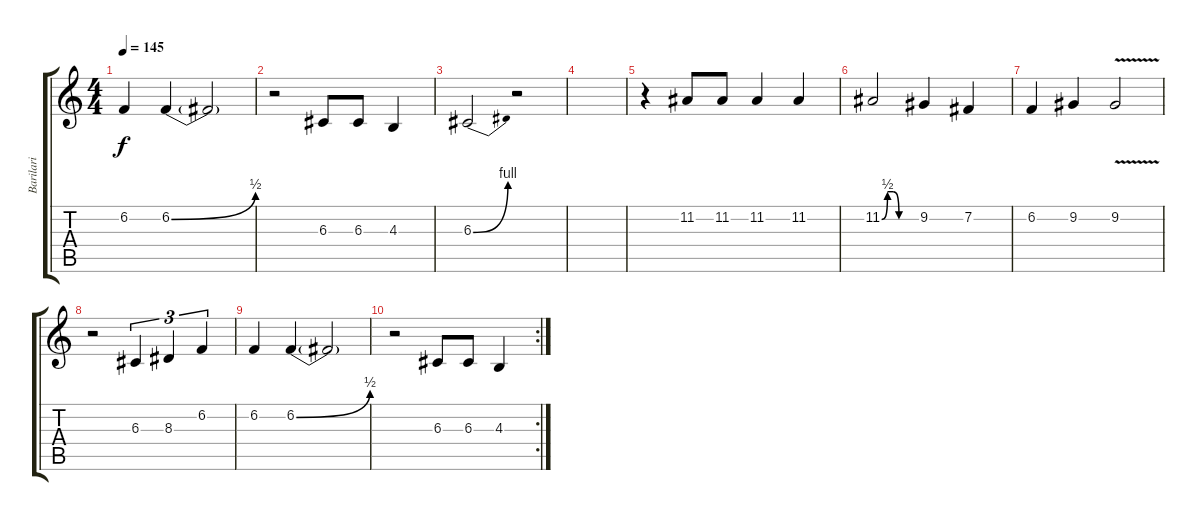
\track ("Barilari" "Barilari") {instrument synthbrass1}
\staff {score tabs}
\tuning (E4 B3 G3 D3 A2 E2) {hide}
\ts (4 4)
\tempo 145
\clef g2
\ks c
6.2.4{dy f} 6.2{be (bend 0 0 60 2)}.4 6.2{t}.2 |
r.2 6.3.8 6.3.8 4.3.4 |
6.3{be (bend 0 0 60 4)}.2 r.2 |
|
r.4 11.2.8 11.2.8 11.2.4 11.2.4 |
11.2{be (custom 0 0 10 2 20 2 30 0 60 0)}.2 9.2.4 7.2.4 |
6.2.4 9.2.4 9.2{v}.2 |
r.2 6.3.4{tu (3 2)} 8.3.4{tu (3 2)} 6.2.4{tu (3 2)} |
6.2.4 6.2{be (bend 0 0 60 2)}.4 6.2{t}.2 |
\rc 2
r.2 6.3.8 6.3.8 4.3.4
